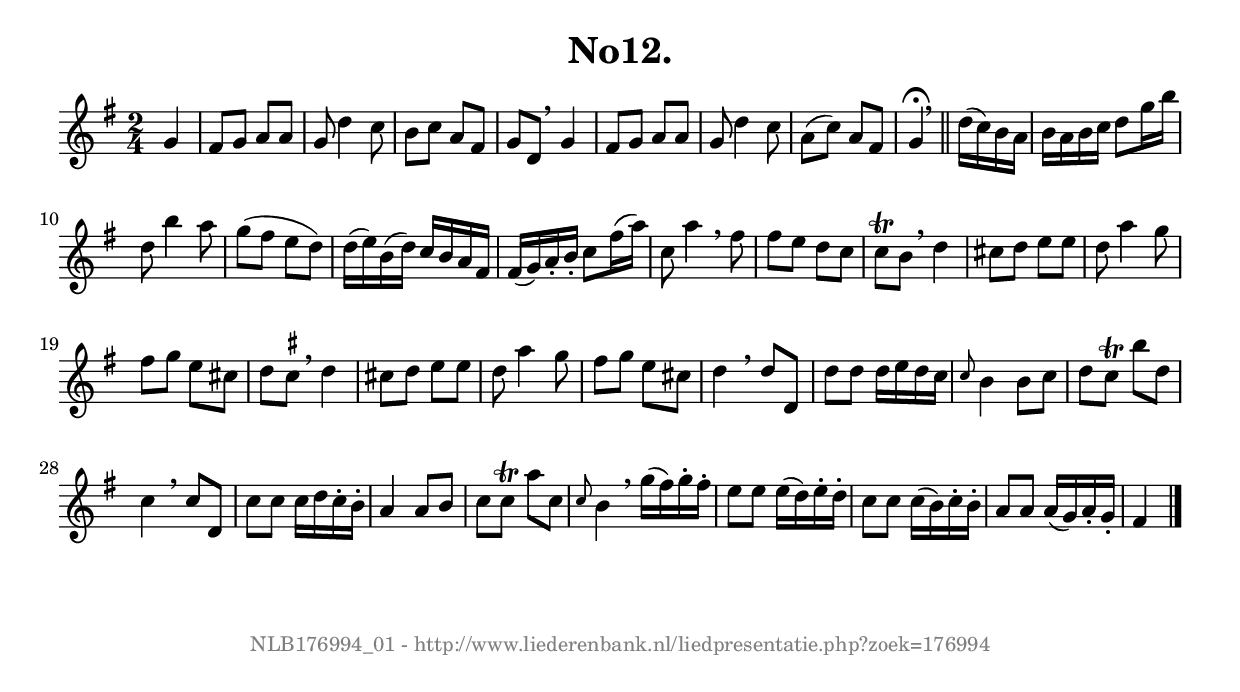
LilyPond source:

%
% produced by wce2krn 1.64 (7 June 2014)
%
\version"2.16"
#(append! paper-alist '(("long" . (cons (* 210 mm) (* 2000 mm)))))
#(set-default-paper-size "long")
sb = {\breathe}
mBreak = {\breathe }
bBreak = {\breathe }
x = {\once\override NoteHead #'style = #'cross }
gl=\glissando
itime={\override Staff.TimeSignature #'stencil = ##f }
ficta = {\once\set suggestAccidentals = ##t}
fine = {\once\override Score.RehearsalMark #'self-alignment-X = #1 \mark \markup {\italic{Fine}}}
dc = {\once\override Score.RehearsalMark #'self-alignment-X = #1 \mark \markup {\italic{D.C.}}}
dcf = {\once\override Score.RehearsalMark #'self-alignment-X = #1 \mark \markup {\italic{D.C. al Fine}}}
dcc = {\once\override Score.RehearsalMark #'self-alignment-X = #1 \mark \markup {\italic{D.C. al Coda}}}
ds = {\once\override Score.RehearsalMark #'self-alignment-X = #1 \mark \markup {\italic{D.S.}}}
dsf = {\once\override Score.RehearsalMark #'self-alignment-X = #1 \mark \markup {\italic{D.S. al Fine}}}
dsc = {\once\override Score.RehearsalMark #'self-alignment-X = #1 \mark \markup {\italic{D.S. al Coda}}}
pv = {\set Score.repeatCommands = #'((volta "1"))}
sv = {\set Score.repeatCommands = #'((volta "2"))}
tv = {\set Score.repeatCommands = #'((volta "3"))}
qv = {\set Score.repeatCommands = #'((volta "4"))}
xv = {\set Score.repeatCommands = #'((volta #f))}
\header{ tagline = ""
title = "No12."
}
\score {{
\key g \major
\relative g'
{
\set melismaBusyProperties = #'()
\partial 32*8
\time 2/4
\tempo 4=120
\override Score.MetronomeMark #'transparent = ##t
\override Score.RehearsalMark #'break-visibility = #(vector #t #t #f)
g4 fis8 g a a g d'4 c8 b c a fis g d \sb g4 fis8 g a a g d'4 c8 a( c) a fis g4^\fermata \bar"||" \bBreak
d'16( c) b a b a b c d8 g16 b d,8 b'4 a8 g( fis e d) d16( e) b( d) c b a fis fis( g) a\staccato b\staccato c8 fis16( a) c,8 a'4 \sb fis8 fis e d c c\trill b \mBreak
d4 cis8 d e e d a'4 g8 fis g e cis d \ficta cis \sb d4 cis8 d e e d a'4 g8 fis g e cis d4 \mBreak
d8 d, d' d d16 e d c \grace{c8} b4 b8 c d c\trill b' d, c4 \sb c8 d, c' c c16 d c\staccato b\staccato a4a8 b c c\trill a' c, \grace{c8} b4 \mBreak
g'16( fis) g\staccato fis\staccato e8 e e16( d) e\staccato d\staccato c8 c c16( b) c\staccato b\staccato a8 a a16( g) a\staccato g\staccato fis4 \bar"|."
 }}
 \midi { }
 \layout {
            indent = 0.0\cm
}
}
\markup { \vspace #0 } \markup { \with-color #grey \fill-line { \center-column { \smaller "NLB176994_01 - http://www.liederenbank.nl/liedpresentatie.php?zoek=176994" } } }
